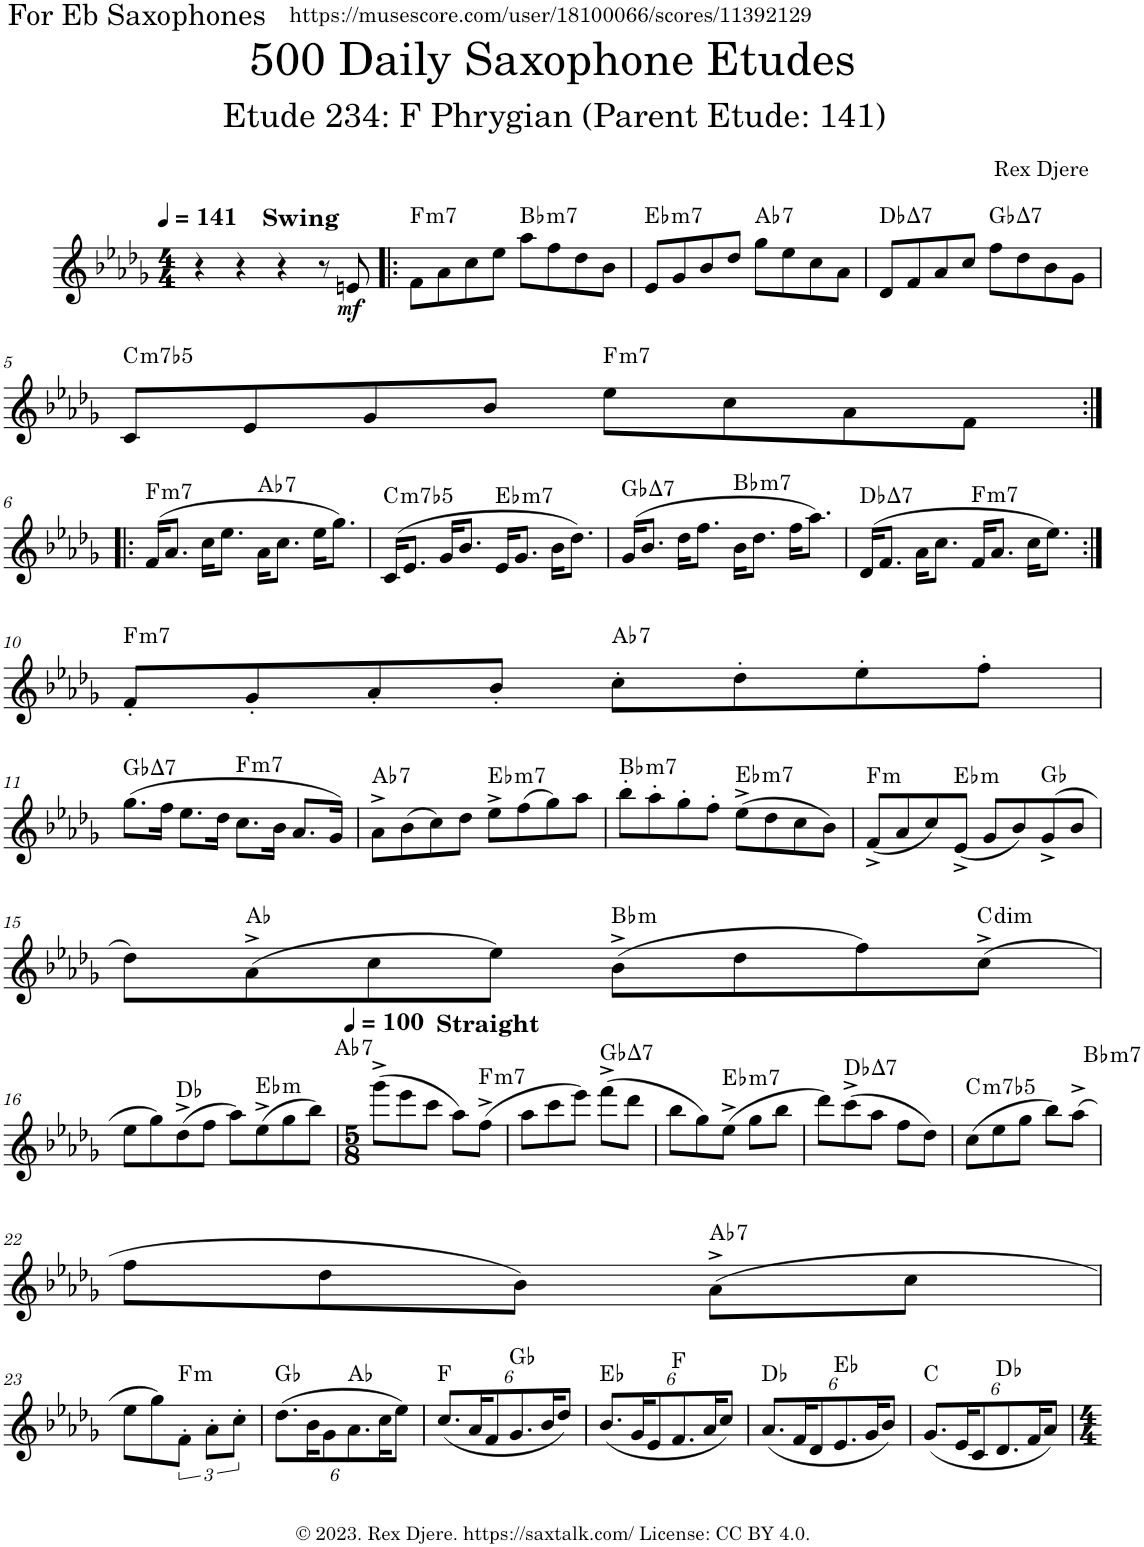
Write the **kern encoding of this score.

**kern	**dynam	**harte
*part1	*part1	*part1
*staff1	*staff1	*
*I"Alto Saxophone	*	*
*I'A. Sax.	*	*
*clefG2	*	*
*Trd5c9	*	*
*k[b-e-a-d-g-]	*	*
*M4/4	*	*
*MM141	*	*
=1	=1	=1
!LO:TX:a:B:t=Swing	!	!
4r	.	.
4r	.	.
4r	.	.
8r	.	.
!	!LO:DY:b	!
8en/	mf	.
=2!|:	=2!|:	=2!|:
!	!	!LO:H:kt=m7
8f\L	.	F:min7
8a-\	.	.
8cc\	.	.
8ee-\J	.	.
!	!	!LO:H:kt=m7
8aa-\L	.	Bb:min7
8ff\	.	.
8dd-\	.	.
8b-\J	.	.
=3	=3	=3
!	!	!LO:H:kt=m7
8e-/L	.	Eb:min7
8g-/	.	.
8b-/	.	.
8dd-/J	.	.
!	!	!LO:H:kt=7
8gg-\L	.	Ab:7
8ee-\	.	.
8cc\	.	.
8a-\J	.	.
=4	=4	=4
!	!	!LO:H:kt=7
8d-/L	.	Db:maj7
8f/	.	.
8a-/	.	.
8cc/J	.	.
!	!	!LO:H:kt=7
8ff\L	.	Gb:maj7
8dd-\	.	.
8b-\	.	.
8g-\J	.	.
!!LO:LB:g=z
=5	=5	=5
!	!	!LO:H:kt=m7b5
8c/L	.	C:hdim7
8e-/	.	.
8g-/	.	.
8b-/J	.	.
!	!	!LO:H:kt=m7
8ee-\L	.	F:min7
8cc\	.	.
8a-\	.	.
8f\J	.	.
!!LO:LB:g=z
=6:|!|:	=6:|!|:	=6:|!|:
!	!	!LO:H:kt=m7
(16f/KL	.	F:min7
8.a-/J	.	.
16cc\KL	.	.
8.ee-\J	.	.
!	!	!LO:H:kt=7
16a-\KL	.	Ab:7
8.cc\J	.	.
16ee-\KL	.	.
8.gg-\J)	.	.
=7	=7	=7
!	!	!LO:H:kt=m7b5
(16c/KL	.	C:hdim7
8.e-/J	.	.
16g-/KL	.	.
8.b-/J	.	.
!	!	!LO:H:kt=m7
16e-/KL	.	Eb:min7
8.g-/J	.	.
16b-\KL	.	.
8.dd-\J)	.	.
=8	=8	=8
!	!	!LO:H:kt=7
(16g-/KL	.	Gb:maj7
8.b-/J	.	.
16dd-\KL	.	.
8.ff\J	.	.
!	!	!LO:H:kt=m7
16b-\KL	.	Bb:min7
8.dd-\J	.	.
16ff\KL	.	.
8.aa-\J)	.	.
=9	=9	=9
!	!	!LO:H:kt=7
(16d-/KL	.	Db:maj7
8.f/J	.	.
16a-\KL	.	.
8.cc\J	.	.
!	!	!LO:H:kt=m7
16f/KL	.	F:min7
8.a-/J	.	.
16cc\KL	.	.
8.ee-\J)	.	.
!!LO:LB:g=z
=10:|!	=10:|!	=10:|!
!	!	!LO:H:kt=m7
8f'/L	.	F:min7
8g-'/	.	.
8a-'/	.	.
8b-'/J	.	.
!	!	!LO:H:kt=7
8cc'\L	.	Ab:7
8dd-'\	.	.
8ee-'\	.	.
8ff'\J	.	.
!!LO:LB:g=z
=11	=11	=11
!	!	!LO:H:kt=7
(8.gg-\L	.	Gb:maj7
16ff\Jk	.	.
8.ee-\L	.	.
16dd-\Jk	.	.
!	!	!LO:H:kt=m7
8.cc\L	.	F:min7
16b-\Jk	.	.
8.a-/L	.	.
16g-/Jk)	.	.
=12	=12	=12
!	!	!LO:H:kt=7
8a-^\L	.	Ab:7
(8b-\	.	.
8cc\)	.	.
8dd-\J	.	.
!	!	!LO:H:kt=m7
8ee-^\L	.	Eb:min7
(8ff\	.	.
8gg-\)	.	.
8aa-\J	.	.
=13	=13	=13
!	!	!LO:H:kt=m7
8bb-'\L	.	Bb:min7
8aa-'\	.	.
8gg-'\	.	.
8ff'\J	.	.
!	!	!LO:H:kt=m7
(8ee-^\L	.	Eb:min7
8dd-\	.	.
8cc\	.	.
8b-\J)	.	.
=14	=14	=14
!	!	!LO:H:kt=m
(8f^/L	.	F:min
8a-/	.	.
8cc/)	.	.
!	!	!LO:H:kt=m
(8e-^/J	.	Eb:min
8g-/L	.	.
8b-/)	.	.
(8g-^/	.	Gb:maj
8b-/J	.	.
!!LO:LB:g=z
=15	=15	=15
8dd-\L)	.	.
(8a-^\	.	Ab:maj
8cc\	.	.
8ee-\J)	.	.
!	!	!LO:H:kt=m
(8b-^\L	.	Bb:min
8dd-\	.	.
8ff\)	.	.
!	!	!LO:H:kt=dim
(8cc^\J	.	C:dim
!!LO:LB:g=z
=16	=16	=16
8ee-\L	.	.
8gg-\)	.	.
(8dd-^\	.	Db:maj
8ff\J	.	.
8aa-\L)	.	.
!	!	!LO:H:kt=m
(8ee-^\	.	Eb:min
8gg-\	.	.
8bb-\J)	.	.
=17	=17	=17
*M5/8	*	*
*MM100	*	*
!LO:TX:a:B:t=Straight	!	!LO:H:kt=7
(8ggg-^\L	.	Ab:7
8eee-\	.	.
8ccc\J	.	.
8aa-\L)	.	.
!	!	!LO:H:kt=m7
(8ff^\J	.	F:min7
=18	=18	=18
8aa-\L	.	.
8ccc\	.	.
8eee-\J)	.	.
!	!	!LO:H:kt=7
(8fff^\L	.	Gb:maj7
8ddd-\J	.	.
=19	=19	=19
8bb-\L	.	.
8gg-\)	.	.
!	!	!LO:H:kt=m7
(8ee-^\J	.	Eb:min7
8gg-\L	.	.
8bb-\J	.	.
=20	=20	=20
8ddd-\L)	.	.
!	!	!LO:H:kt=7
(8ccc^\	.	Db:maj7
8aa-\J	.	.
8ff\L	.	.
8dd-\J)	.	.
=21	=21	=21
!	!	!LO:H:kt=m7b5
(8cc\L	.	C:hdim7
8ee-\	.	.
8gg-\J	.	.
8bb-\L)	.	.
!	!	!LO:H:kt=m7
(8aa-^\J	.	Bb:min7
!!LO:LB:g=z
=22	=22	=22
8ff\L	.	.
8dd-\	.	.
8b-\J)	.	.
!	!	!LO:H:kt=7
(8a-^\L	.	Ab:7
8cc\J	.	.
!!LO:LB:g=z
=23	=23	=23
8ee-\L	.	.
8gg-\)	.	.
!	!	!LO:H:kt=m
8f'\J	.	F:min
8a-'\L	.	.
8cc'\J	.	.
=24	=24	=24
*Xbrackettup	*	*
(48%5.dd-\L	.	Gb:maj
96%5b-\K	.	.
48%5g-\	.	.
48%5.a-\	.	Ab:maj
96%5cc\K	.	.
48%5ee-\J)	.	.
=25	=25	=25
(48%5.cc/L	.	F:maj
96%5a-/K	.	.
48%5f/	.	.
48%5.g-/	.	Gb:maj
96%5b-/K	.	.
48%5dd-/J)	.	.
=26	=26	=26
(48%5.b-/L	.	Eb:maj
96%5g-/K	.	.
48%5e-/	.	.
48%5.f/	.	F:maj
96%5a-/K	.	.
48%5cc/J)	.	.
=27	=27	=27
(48%5.a-/L	.	Db:maj
96%5f/K	.	.
48%5d-/	.	.
48%5.e-/	.	Eb:maj
96%5g-/K	.	.
48%5b-/J)	.	.
=28	=28	=28
(48%5.g-/L	.	C:maj
96%5e-/K	.	.
48%5c/	.	.
48%5.d-/	.	Db:maj
96%5f/K	.	.
48%5a-/J)	.	.
=	=	=
*-	*-	*-
